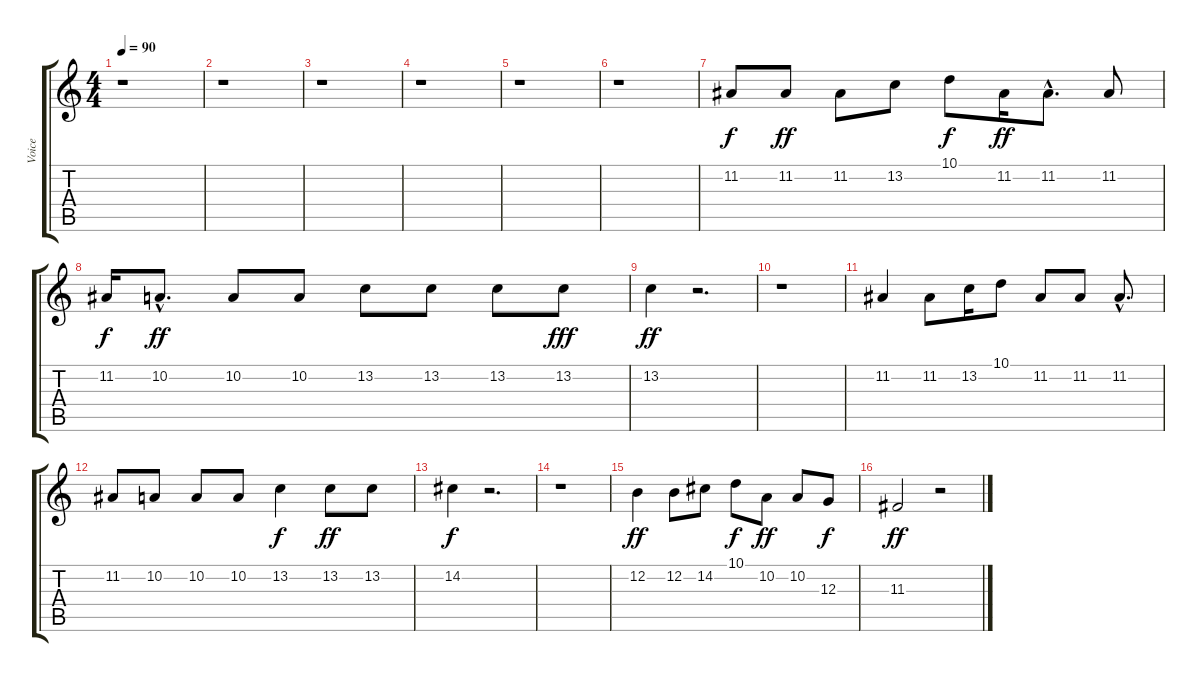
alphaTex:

\track ("Voice" "Voice") {instrument trombone}
\staff {score tabs}
\tuning (E4 B3 G3 D3 A2 E2) {hide}
\ts (4 4)
\tempo 90
\clef g2
\ks c
r.1{dy fff} |
r.1 |
r.1 |
r.1 |
r.1 |
r.1 |
11.2.8{dy f} 11.2.8{dy ff} 11.2.8 13.2.8 10.1.8{dy f} 11.2.16{dy ff} 11.2{hac}.8{d} 11.2.8 |
11.2.16{dy f} 10.2{hac}.8{d dy ff} 10.2.8 10.2.8 13.2.8 13.2.8 13.2.8 13.2.8{dy fff} |
13.2.4{dy ff} r.2{d} |
r.1 |
11.2.4 11.2.8 13.2.16 10.1.8 11.2.8 11.2.8 11.2{hac}.8{d} |
11.2.8 10.2.8 10.2.8 10.2.8 13.2.4{dy f} 13.2.8{dy ff} 13.2.8 |
14.2.4{dy f} r.2{d} |
r.1 |
12.2.4{dy ff} 12.2.8 14.2.8 10.1.8{dy f} 10.2.8{dy ff} 10.2.8 12.3.8{dy f} |
11.3.2{dy ff} r.2
